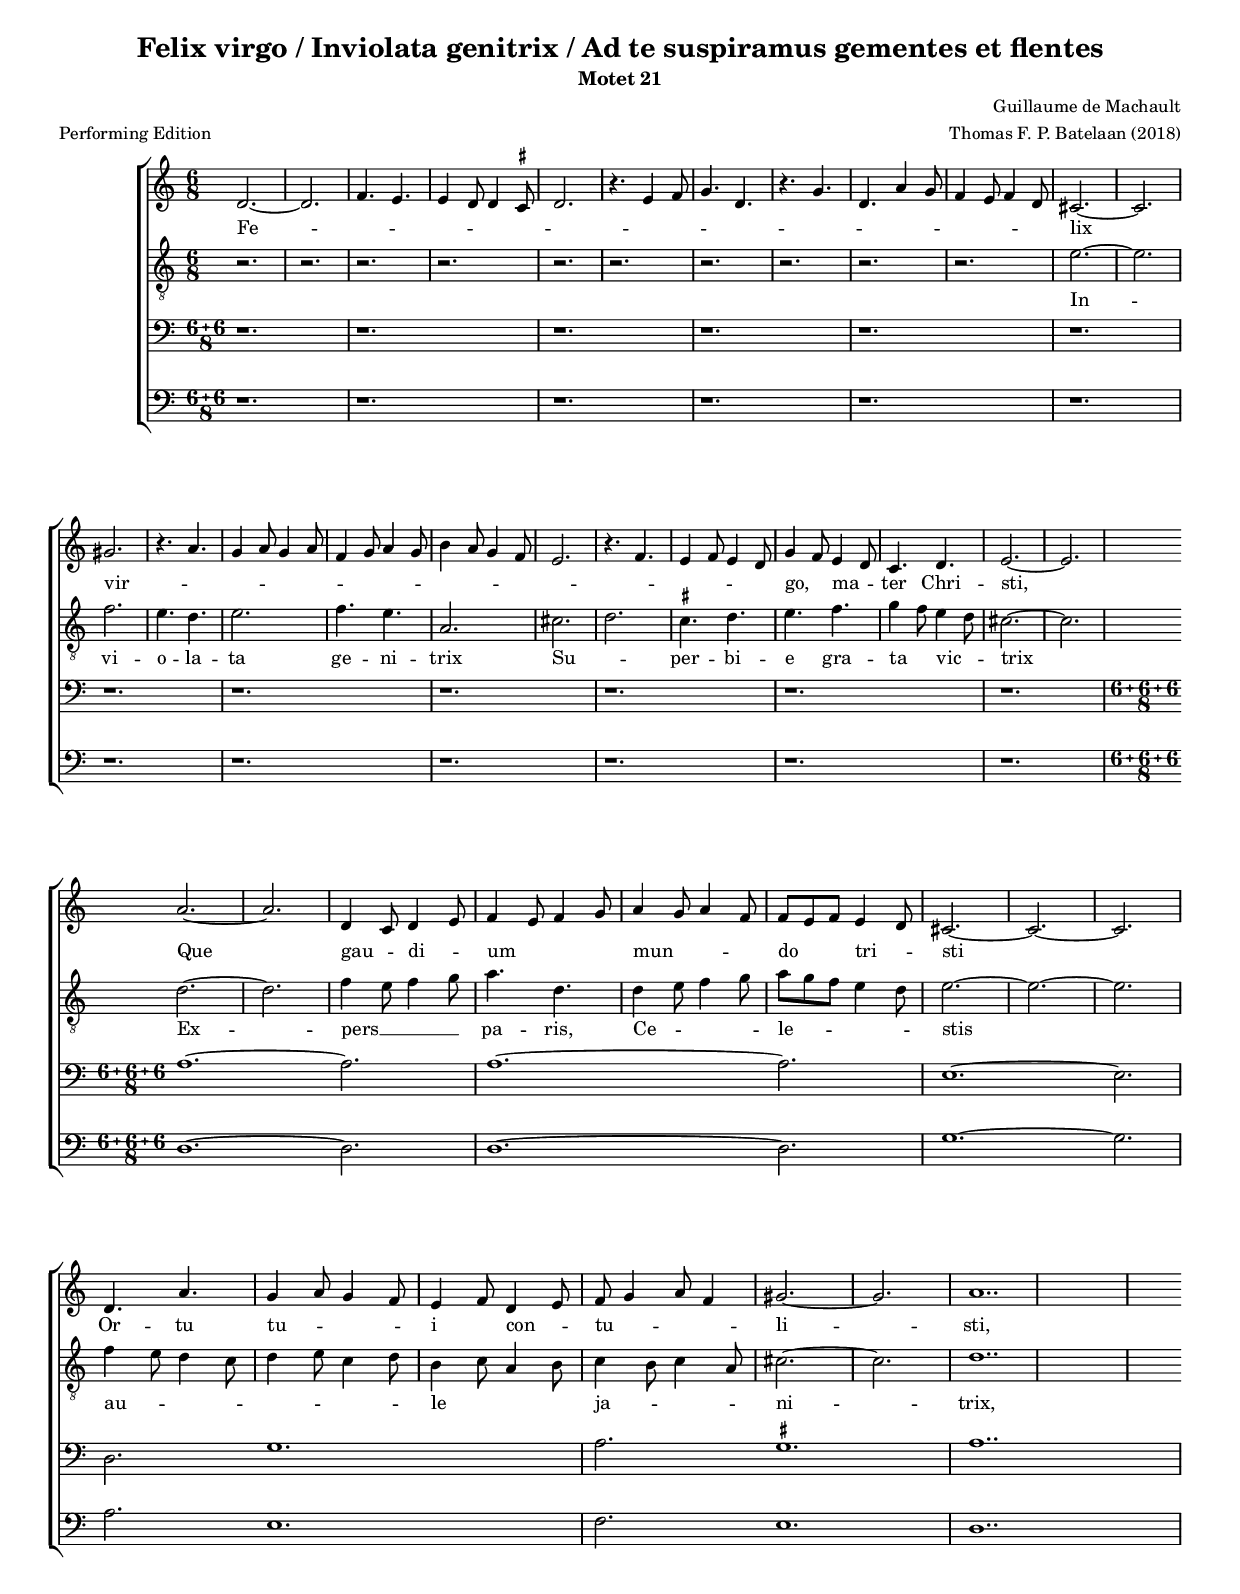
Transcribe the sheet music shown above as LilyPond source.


\paper {
  top-system-spacing.basic-distance = #10
  score-system-spacing.basic-distance = #18
  system-system-spacing.basic-distance = #18
  last-bottom-spacing.basic-distance = #10
}

#(set-global-staff-size 15.0)

\header {
  title = "Felix virgo / Inviolata genitrix / Ad te suspiramus gementes et flentes"
  subtitle = "Motet 21"
  meter = "Performing Edition"
  composer = "Guillaume de Machault"
  arranger = "Thomas F. P. Batelaan (2018)"
}

global = {
  \key a \minor

}

ficta = { \once \set suggestAccidentals = ##t }
 mb = \melisma
 me = \melismaEnd

sopMusic = { 
\relative {   \time 6/8

d'2.~d2. \melisma  f4. e e4 d8 d4 \ficta cis8 d2.
r4. e4 f8 g4. d r4. g d a'4 g8 f4 e8 f4 d8 \melismaEnd
cis2. ~ cis2.  gis' \melisma r4. a4. g4 a8 g4 a8 f4 g8 a4 g8
b4 a8 g4 f8 e2. r4. f e4 f8 e4 d8 \melismaEnd g4 \mb f8 \me e4 \mb d8 \me c4. d e2.~e
a2. ~ a d,4 \mb c8 \me d4 \mb e8 \me f4 \mb e8 f4 g8 \me a4 \mb g8 a4 f8 \me f8 \mb e f \me e4 \mb d8 \me cis2. ~ cis ~ cis
d4. a' g4 \mb a8 g4 f8 \me e4 \mb f8 \me d4 \mb e8 \me f8 \mb g4 a8 f4 \me gis2. ~ gis a1..

}
}

sopWords = \lyricmode { 
Fe -- lix vir -- go,  ma -- ter Chri -- sti,
Que gau -- di -- um mun -- do tri -- sti
Or -- tu tu -- i con -- tu -- li -- sti,
Dulc -- is -- si -- ma;
}


altoMusic = 
{\relative { \clef "G_8"   \time 6/8
r2. r2. r2. r2. r2. r2.r2. r2. r2.r2. 
e'2. ~ e f2. e4. d e2. f4. e a,2.
cis \mb d \me \ficta cis4. d e f g4 \mb f8 \me e4 \mb d8 \me cis2.~cis \break
d ~ d f4 \mb e8 f4 g8 \me a4. d,
d4 \mb e8 f4 g8 \me a \mb g f e4 d8 \me e2. ~ e ~ e \break
f4 \mb e8 d4 c8 d4 e8 c4 d8 \me b4 \mb c8 a4 b8 \me c4 \mb b8 c4 a8 \me cis2. ~ cis d1..
}
}
altoWords = \lyricmode {
In -- vi -- o -- la -- ta ge -- ni -- trix
Su -- per -- bi -- e gra -- ta vic -- trix
Ex -- pers __ pa -- ris, Ce -- le -- stis
au -- le ja -- ni -- trix,


}

tenorMusic = 
{\relative {   \clef bass   \time 12/8
\compoundMeter #'((6 6 8))

 r1. r r r r r r r r r r r
\compoundMeter #'((6 6 6 8))

a1. ~ a2. a1. ~ a2. e1. ~ e2. d2. g1. a2. \ficta gis1. a1.. \bar "|"
  
  }

}
tenorWords = \lyricmode { 

}

bassMusic =
\relative {   \clef bass   \time 12/8
\compoundMeter #'((6 6 8))
 r1. r r r r r r r r r r r

\compoundMeter #'((6 6 6 8))
d1. ~ d2. d1. ~ d2. g1. ~ g2. a2. e1. f2. e1. d1.. \bar "|"
}
bassWords = \lyricmode { 

}

\score {
  \new ChoirStaff <<
    \new Staff <<
      \new Voice = "soprano" <<
        \global
        \sopMusic
      >>
      \new Lyrics \lyricsto "soprano" \sopWords
    >>
    \new Staff <<
      \new Voice = "alto" <<
        \global
        \altoMusic
      >>
      \new Lyrics \lyricsto "alto" \altoWords
    >>
    \new Staff <<
      \new Voice = "tenor" <<
        \global
        \tenorMusic
      >>
      \new Lyrics \lyricsto "tenor" \tenorWords
    >>
    \new Staff <<
      \new Voice = "bass" <<
        \global
        \bassMusic
      >>
      \new Lyrics \lyricsto "bass" \bassWords


 >>
 
  >>
 \layout {\context {
    \Score
    \remove "Timing_translator"
    \remove "Default_bar_line_engraver"
  }
  \context {
    \Staff
    \consists "Timing_translator"
    \consists "Default_bar_line_engraver"
  } }
 \midi {    \tempo 2 = 81}    
}

